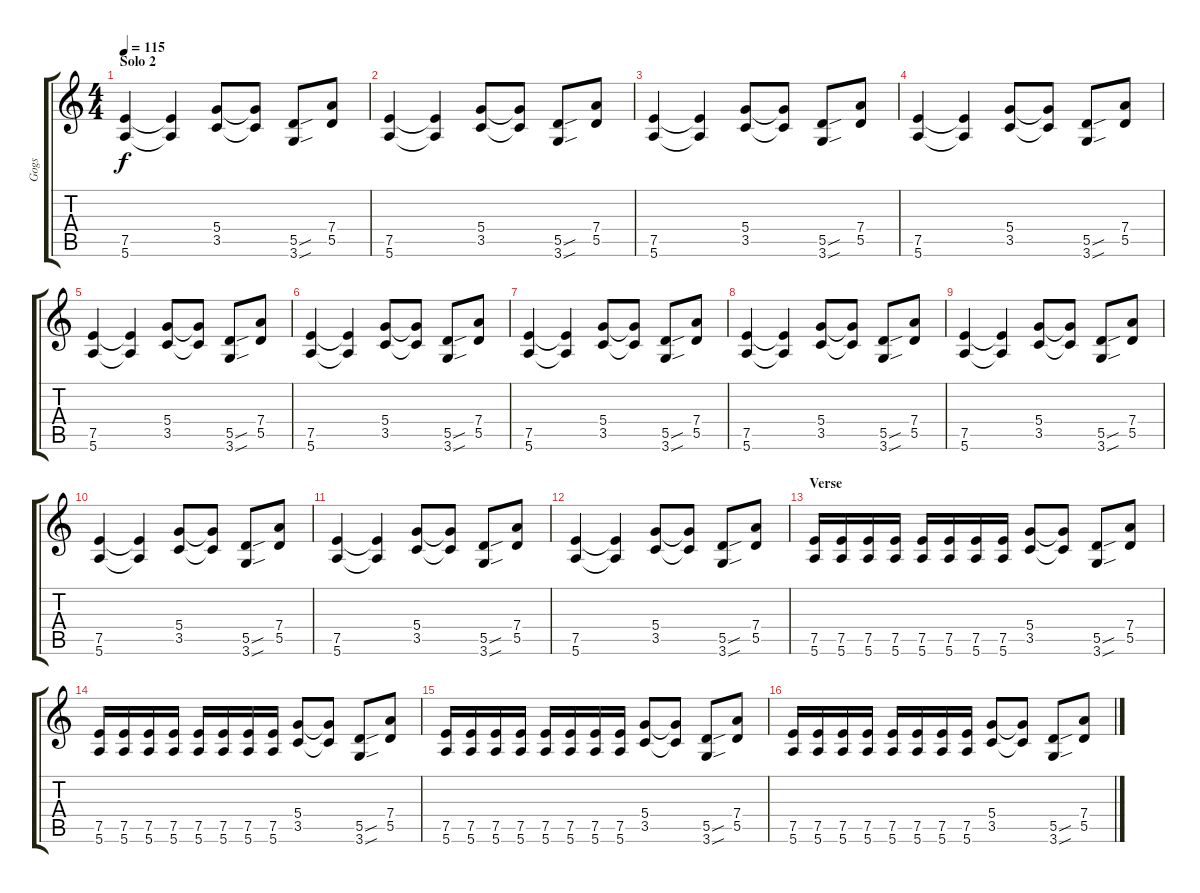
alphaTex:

\track ("Gogs" "Gogs") {instrument overdrivenguitar}
\staff {score tabs}
\tuning (E4 B3 G3 D3 A2 E2) {hide}
\ts (4 4)
\section ("" "Solo 2")
\tempo 115
\clef g2
\ks c
(7.5 5.6).4{dy f} (7.5{t} 5.6{t}).4 (5.4 3.5).8 (5.4{t} 3.5{t}).8 (5.5{sou} 3.6{sou}).8 (7.4 5.5).8 |
(7.5 5.6).4 (7.5{t} 5.6{t}).4 (5.4 3.5).8 (5.4{t} 3.5{t}).8 (5.5{sou} 3.6{sou}).8 (7.4 5.5).8 |
(7.5 5.6).4 (7.5{t} 5.6{t}).4 (5.4 3.5).8 (5.4{t} 3.5{t}).8 (5.5{sou} 3.6{sou}).8 (7.4 5.5).8 |
(7.5 5.6).4 (7.5{t} 5.6{t}).4 (5.4 3.5).8 (5.4{t} 3.5{t}).8 (5.5{sou} 3.6{sou}).8 (7.4 5.5).8 |
(7.5 5.6).4 (7.5{t} 5.6{t}).4 (5.4 3.5).8 (5.4{t} 3.5{t}).8 (5.5{sou} 3.6{sou}).8 (7.4 5.5).8 |
(7.5 5.6).4 (7.5{t} 5.6{t}).4 (5.4 3.5).8 (5.4{t} 3.5{t}).8 (5.5{sou} 3.6{sou}).8 (7.4 5.5).8 |
(7.5 5.6).4 (7.5{t} 5.6{t}).4 (5.4 3.5).8 (5.4{t} 3.5{t}).8 (5.5{sou} 3.6{sou}).8 (7.4 5.5).8 |
(7.5 5.6).4 (7.5{t} 5.6{t}).4 (5.4 3.5).8 (5.4{t} 3.5{t}).8 (5.5{sou} 3.6{sou}).8 (7.4 5.5).8 |
(7.5 5.6).4 (7.5{t} 5.6{t}).4 (5.4 3.5).8 (5.4{t} 3.5{t}).8 (5.5{sou} 3.6{sou}).8 (7.4 5.5).8 |
(7.5 5.6).4 (7.5{t} 5.6{t}).4 (5.4 3.5).8 (5.4{t} 3.5{t}).8 (5.5{sou} 3.6{sou}).8 (7.4 5.5).8 |
(7.5 5.6).4 (7.5{t} 5.6{t}).4 (5.4 3.5).8 (5.4{t} 3.5{t}).8 (5.5{sou} 3.6{sou}).8 (7.4 5.5).8 |
(7.5 5.6).4 (7.5{t} 5.6{t}).4 (5.4 3.5).8 (5.4{t} 3.5{t}).8 (5.5{sou} 3.6{sou}).8 (7.4 5.5).8 |
\section ("" "Verse")
(7.5 5.6).16 (7.5 5.6).16 (7.5 5.6).16 (7.5 5.6).16 (7.5 5.6).16 (7.5 5.6).16 (7.5 5.6).16 (7.5 5.6).16 (5.4 3.5).8 (5.4{t} 3.5{t}).8 (5.5{sou} 3.6{sou}).8 (7.4 5.5).8 |
(7.5 5.6).16 (7.5 5.6).16 (7.5 5.6).16 (7.5 5.6).16 (7.5 5.6).16 (7.5 5.6).16 (7.5 5.6).16 (7.5 5.6).16 (5.4 3.5).8 (5.4{t} 3.5{t}).8 (5.5{sou} 3.6{sou}).8 (7.4 5.5).8 |
(7.5 5.6).16 (7.5 5.6).16 (7.5 5.6).16 (7.5 5.6).16 (7.5 5.6).16 (7.5 5.6).16 (7.5 5.6).16 (7.5 5.6).16 (5.4 3.5).8 (5.4{t} 3.5{t}).8 (5.5{sou} 3.6{sou}).8 (7.4 5.5).8 |
(7.5 5.6).16 (7.5 5.6).16 (7.5 5.6).16 (7.5 5.6).16 (7.5 5.6).16 (7.5 5.6).16 (7.5 5.6).16 (7.5 5.6).16 (5.4 3.5).8 (5.4{t} 3.5{t}).8 (5.5{sou} 3.6{sou}).8 (7.4 5.5).8
